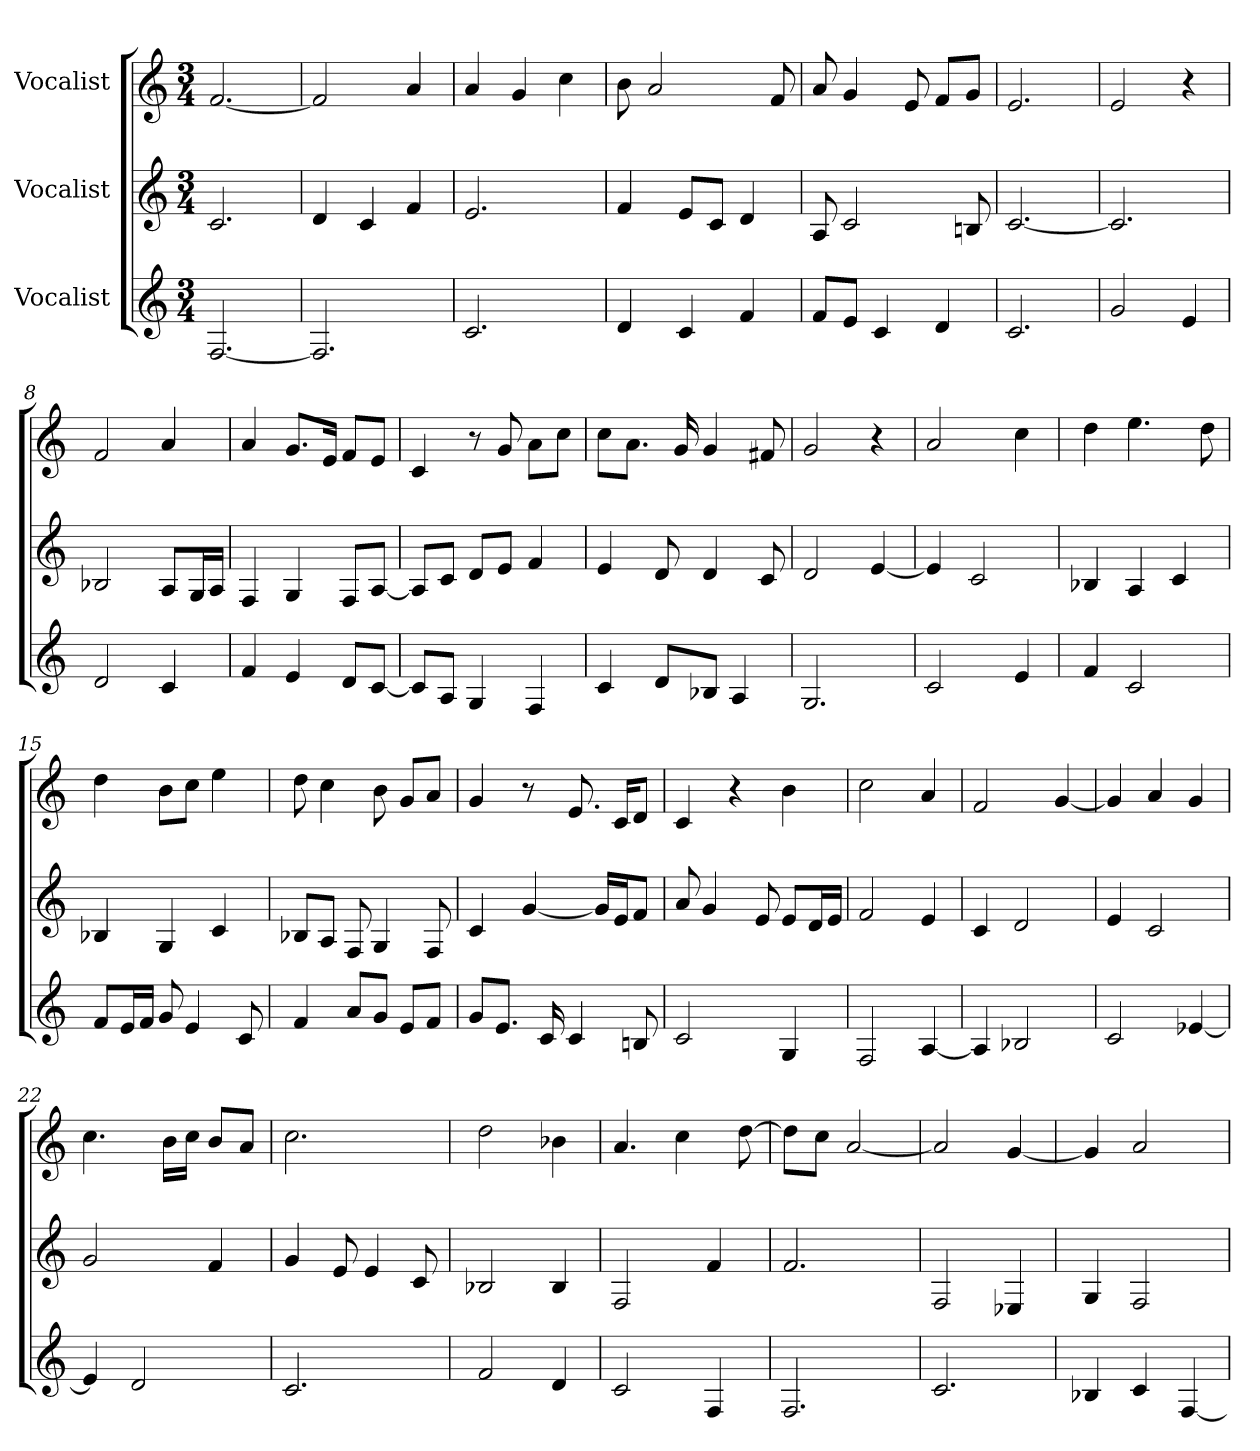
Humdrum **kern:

**kern	**kern	**kern
*part3	*part2	*part1
*staff3	*staff2	*staff1
*I"Vocalist	*I"Vocalist	*I"Vocalist
*M3/4	*M3/4	*M3/4
=1	=1	=1
[2.F	2.c	[2.f
=2	=2	=2
2.F]	4d	2f]
.	4c	.
.	4f	4a
=3	=3	=3
2.c	2.e	4a
.	.	4g
.	.	4cc
=4	=4	=4
4d	4f	8b
.	.	2a
4c	8eL	.
.	8cJ	.
4f	4d	.
.	.	8f
=5	=5	=5
8fL	8A	8a
8eJ	2c	4g
4c	.	.
.	.	8e
4d	.	8fL
.	8Bn	8gJ
=6	=6	=6
2.c	[2.c	2.e
=7	=7	=7
2g	2.c]	2e
4e	.	4r
=8	=8	=8
2d	2B-X	2f
4c	8AL	4a
.	16GL	.
.	16AJJ	.
=9	=9	=9
4f	4F	4a
4e	4G	8.gL
.	.	16eJk
8dL	8FL	8fL
[8cJ	[8AJ	8eJ
=10	=10	=10
8cL]	8AL]	4c
8AJ	8cJ	.
4G	8dL	8r
.	8eJ	8g
4F	4f	8aL
.	.	8ccJ
=11	=11	=11
4c	4e	8ccL
.	.	8.aJ
8dL	8d	.
.	.	16g
8B-XJ	4d	4g
4A	.	.
.	8c	8f#X
=12	=12	=12
2.G	2d	2g
.	[4e	4r
=13	=13	=13
2c	4e]	2a
.	2c	.
4e	.	4cc
=14	=14	=14
4f	4B-X	4dd
2c	4A	4.ee
.	4c	.
.	.	8dd
=15	=15	=15
8fL	4B-X	4dd
16eL	.	.
16fJJ	.	.
8g	4G	8bL
4e	.	8ccJ
.	4c	4ee
8c	.	.
=16	=16	=16
4f	8B-XL	8dd
.	8AJ	4cc
8aL	8F	.
8gJ	4G	8b
8eL	.	8gL
8fJ	8F	8aJ
=17	=17	=17
8gL	4c	4g
8.eJ	.	.
.	[4g	8r
16c	.	.
4c	.	8.e
.	16gLL]	.
.	16eJ	16cKL
8Bn	8fJ	8dJ
=18	=18	=18
2c	8a	4c
.	4g	.
.	.	4r
.	8e	.
4G	8eL	4b
.	16dL	.
.	16eJJ	.
=19	=19	=19
2F	2f	2cc
[4A	4e	4a
=20	=20	=20
4A]	4c	2f
2B-X	2d	.
.	.	[4g
=21	=21	=21
2c	4e	4g]
.	2c	4a
[4e-X	.	4g
=22	=22	=22
4e-]	2g	4.cc
2d	.	.
.	.	16bLL
.	.	16ccJJ
.	4f	8bL
.	.	8aJ
=23	=23	=23
2.c	4g	2.cc
.	8e	.
.	4e	.
.	8c	.
=24	=24	=24
2f	2B-X	2dd
4d	4B-	4b-X
=25	=25	=25
2c	2F	4.a
.	.	4cc
4F	4f	.
.	.	[8dd
=26	=26	=26
2.F	2.f	8ddL]
.	.	8ccJ
.	.	[2a
=27	=27	=27
2.c	2F	2a]
.	4E-X	[4g
=28	=28	=28
4B-X	4G	4g]
4c	2F	2a
[4F	.	.
=	=	=
*-	*-	*-
